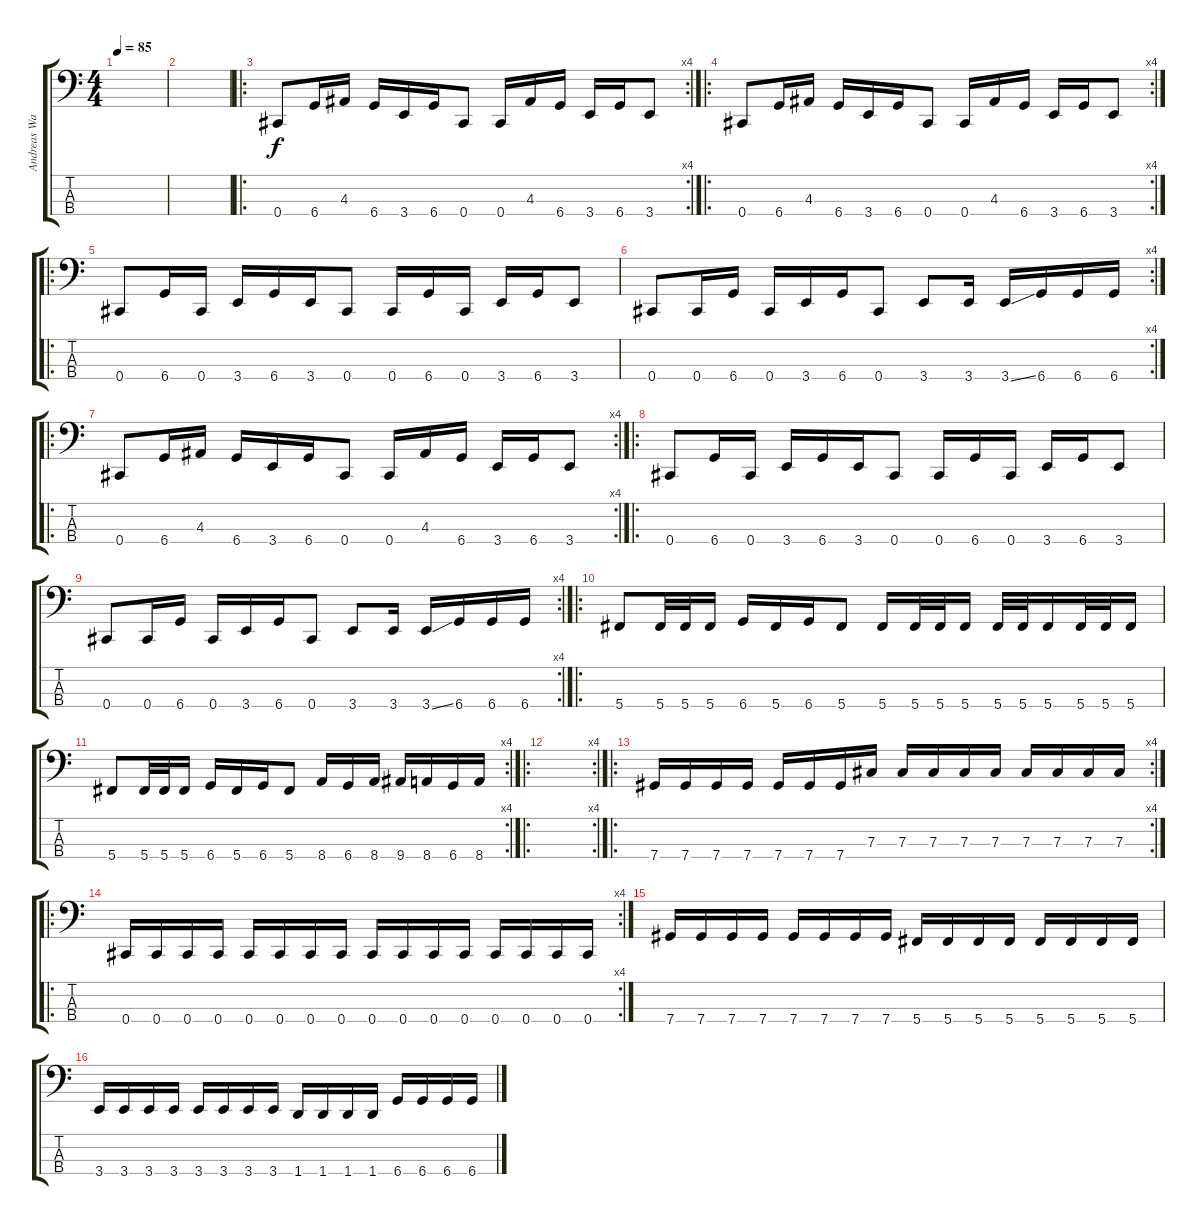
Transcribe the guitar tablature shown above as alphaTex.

\track ("Andreas Wahl (Bass)" "Andreas Wa") {instrument electricbasspick}
\staff {score tabs}
\tuning (E2 B1 Gb1 Db1) {hide}
\ts (4 4)
\tempo 85
\clef f4
\ks c
|
|
\ro
\rc 4
0.4.8 6.4.16 4.3.16 6.4.16 3.4.16 6.4.16 0.4.8 0.4.16 4.3.16 6.4.16 3.4.16 6.4.16 3.4.8 |
\ro
\rc 4
0.4.8 6.4.16 4.3.16 6.4.16 3.4.16 6.4.16 0.4.8 0.4.16 4.3.16 6.4.16 3.4.16 6.4.16 3.4.8 |
\ro
0.4.8 6.4.16 0.4.16 3.4.16 6.4.16 3.4.16 0.4.8 0.4.16 6.4.16 0.4.16 3.4.16 6.4.16 3.4.8 |
\rc 4
0.4.8 0.4.16 6.4.16 0.4.16 3.4.16 6.4.16 0.4.8 3.4.8 3.4.16 3.4{ss}.16 6.4.16 6.4.16 6.4.16 |
\ro
\rc 4
0.4.8 6.4.16 4.3.16 6.4.16 3.4.16 6.4.16 0.4.8 0.4.16 4.3.16 6.4.16 3.4.16 6.4.16 3.4.8 |
\ro
0.4.8 6.4.16 0.4.16 3.4.16 6.4.16 3.4.16 0.4.8 0.4.16 6.4.16 0.4.16 3.4.16 6.4.16 3.4.8 |
\rc 4
0.4.8 0.4.16 6.4.16 0.4.16 3.4.16 6.4.16 0.4.8 3.4.8 3.4.16 3.4{ss}.16 6.4.16 6.4.16 6.4.16 |
\ro
5.4.8 5.4.32 5.4.32 5.4.16 6.4.16 5.4.16 6.4.16 5.4.8 5.4.16 5.4.32 5.4.32 5.4.16 5.4.32 5.4.32 5.4.16 5.4.32 5.4.32 5.4.16 |
\rc 4
5.4.8 5.4.32 5.4.32 5.4.16 6.4.16 5.4.16 6.4.16 5.4.8 8.4.16 6.4.16 8.4.16 9.4.16 8.4.16 6.4.16 8.4.16 |
\ro
\rc 4
|
\ro
\rc 4
7.4.16 7.4.16 7.4.16 7.4.16 7.4.16 7.4.16 7.4.16 7.3.16 7.3.16 7.3.16 7.3.16 7.3.16 7.3.16 7.3.16 7.3.16 7.3.16 |
\ro
\rc 4
0.4.16 0.4.16 0.4.16 0.4.16 0.4.16 0.4.16 0.4.16 0.4.16 0.4.16 0.4.16 0.4.16 0.4.16 0.4.16 0.4.16 0.4.16 0.4.16 |
7.4.16 7.4.16 7.4.16 7.4.16 7.4.16 7.4.16 7.4.16 7.4.16 5.4.16 5.4.16 5.4.16 5.4.16 5.4.16 5.4.16 5.4.16 5.4.16 |
3.4.16 3.4.16 3.4.16 3.4.16 3.4.16 3.4.16 3.4.16 3.4.16 1.4.16 1.4.16 1.4.16 1.4.16 6.4.16 6.4.16 6.4.16 6.4.16
